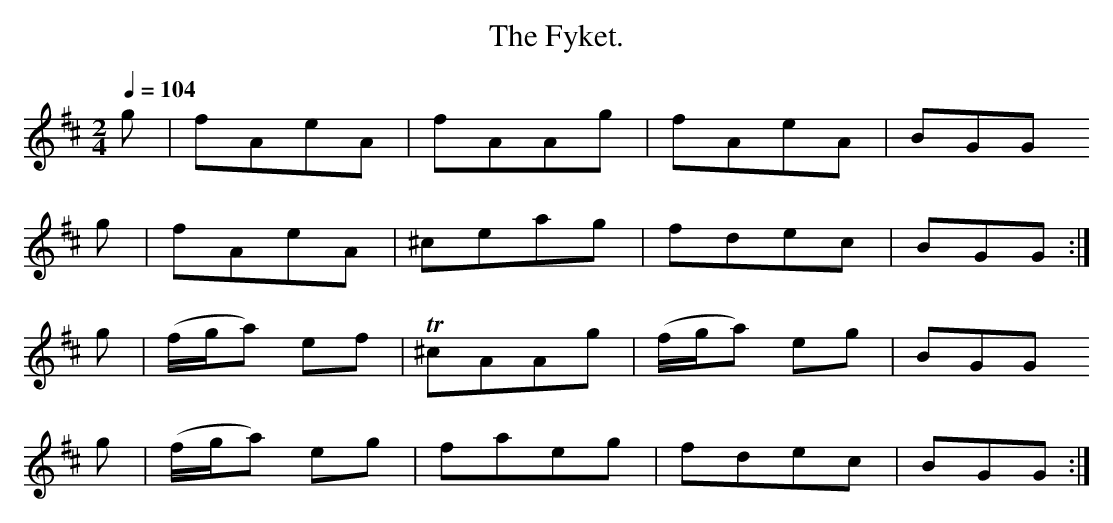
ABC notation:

X:1
T:The Fyket.
M:2/4
L:1/8
Q:1/4=104
K:A Mixolydian
g | fAeA | fAAg | fAeA | BGG
g | fAeA | ^ceag | fdec | BGG :|
g | (f/g/a) ef | T^cAAg | (f/g/a) eg | BGG
g | (f/g/a) eg | faeg | fdec | BGG :|
